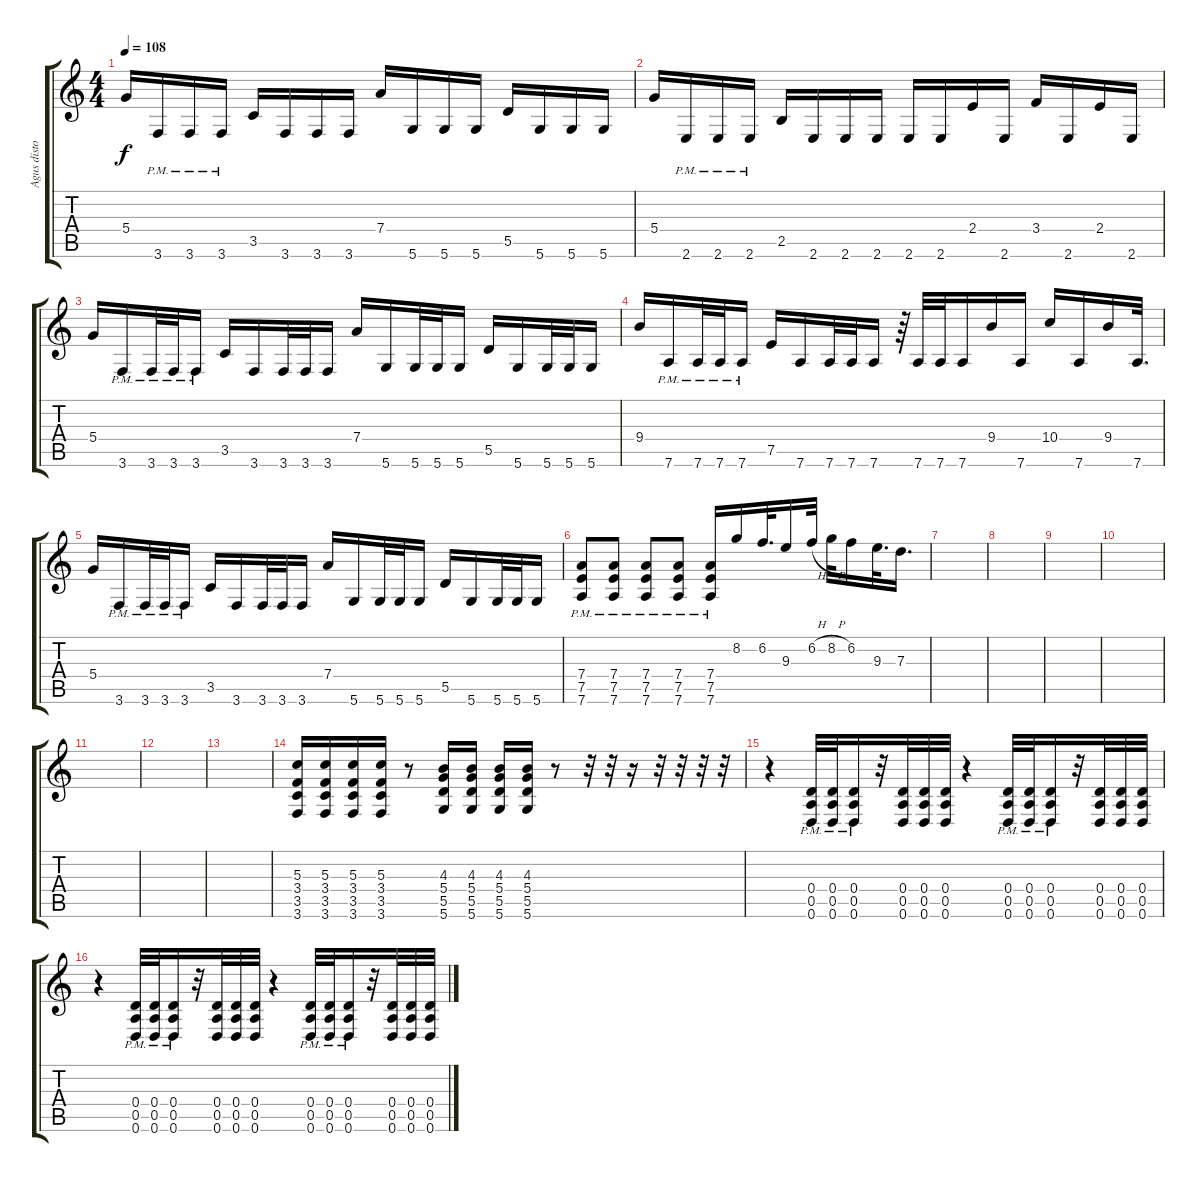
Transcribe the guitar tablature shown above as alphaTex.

\track ("Agus distortion" "Agus disto") {instrument distortionguitar}
\staff {score tabs}
\tuning (E4 B3 G3 D3 A2 D2) {hide}
\ts (4 4)
\tempo 108
\clef g2
\ks c
5.4.16{dy f} 3.6{pm}.16 3.6{pm}.16 3.6{pm}.16 3.5.16 3.6.16 3.6.16 3.6.16 7.4.16 5.6.16 5.6.16 5.6.16 5.5.16 5.6.16 5.6.16 5.6.16 |
5.4.16 2.6{pm}.16 2.6{pm}.16 2.6{pm}.16 2.5.16 2.6.16 2.6.16 2.6.16 2.6.16 2.6.16 2.4.16 2.6.16 3.4.16 2.6.16 2.4.16 2.6.16 |
5.4.16 3.6{pm}.16 3.6{pm}.32 3.6{pm}.32 3.6{pm}.16 3.5.16 3.6.16 3.6.32 3.6.32 3.6.16 7.4.16 5.6.16 5.6.32 5.6.32 5.6.16 5.5.16 5.6.16 5.6.32 5.6.32 5.6.16 |
9.4.16 7.6{pm}.16 7.6{pm}.32 7.6{pm}.32 7.6{pm}.16 7.5.16 7.6.16 7.6.32 7.6.32 7.6.16 r.64 7.6.32 7.6.32 7.6.16 9.4.16 7.6.16 10.4.16 7.6.16 9.4.16 7.6.32{d} |
5.4.16 3.6{pm}.16 3.6{pm}.32 3.6{pm}.32 3.6{pm}.16 3.5.16 3.6.16 3.6.32 3.6.32 3.6.16 7.4.16 5.6.16 5.6.32 5.6.32 5.6.16 5.5.16 5.6.16 5.6.32 5.6.32 5.6.16 |
(7.4{pm} 7.5{pm} 7.6{pm}).8 (7.4{pm} 7.5{pm} 7.6{pm}).8 (7.4{pm} 7.5{pm} 7.6{pm}).8 (7.4{pm} 7.5{pm} 7.6{pm}).8 (7.4{pm} 7.5{pm} 7.6{pm}).16 8.2.16 6.2.32{d} 9.3.16 6.2{h}.32 8.2{h}.32 6.2.16 9.3.32{d} 7.3.16{d} |
|
|
|
|
|
|
|
(5.3 3.4 3.5 3.6).16 (5.3 3.4 3.5 3.6).16 (5.3 3.4 3.5 3.6).16 (5.3 3.4 3.5 3.6).16 r.8 (4.3 5.4 5.5 5.6).16 (4.3 5.4 5.5 5.6).16 (4.3 5.4 5.5 5.6).16 (4.3 5.4 5.5 5.6).16 r.8 r.32 r.32 r.16 r.32 r.32 r.32 r.32 |
r.4 (0.4{pm} 0.5{pm} 0.6{pm}).32 (0.4{pm} 0.5{pm} 0.6{pm}).32 (0.4{pm} 0.5{pm} 0.6{pm}).16 r.32 (0.4 0.5 0.6).32 (0.4 0.5 0.6).32 (0.4 0.5 0.6).32 r.4 (0.4{pm} 0.5{pm} 0.6{pm}).32 (0.4{pm} 0.5{pm} 0.6{pm}).32 (0.4{pm} 0.5{pm} 0.6{pm}).16 r.32 (0.4 0.5 0.6).32 (0.4 0.5 0.6).32 (0.4 0.5 0.6).32 |
r.4 (0.4{pm} 0.5{pm} 0.6{pm}).32 (0.4{pm} 0.5{pm} 0.6{pm}).32 (0.4{pm} 0.5{pm} 0.6{pm}).16 r.32 (0.4 0.5 0.6).32 (0.4 0.5 0.6).32 (0.4 0.5 0.6).32 r.4 (0.4{pm} 0.5{pm} 0.6{pm}).32 (0.4{pm} 0.5{pm} 0.6{pm}).32 (0.4{pm} 0.5{pm} 0.6{pm}).16 r.32 (0.4 0.5 0.6).32 (0.4 0.5 0.6).32 (0.4 0.5 0.6).32
